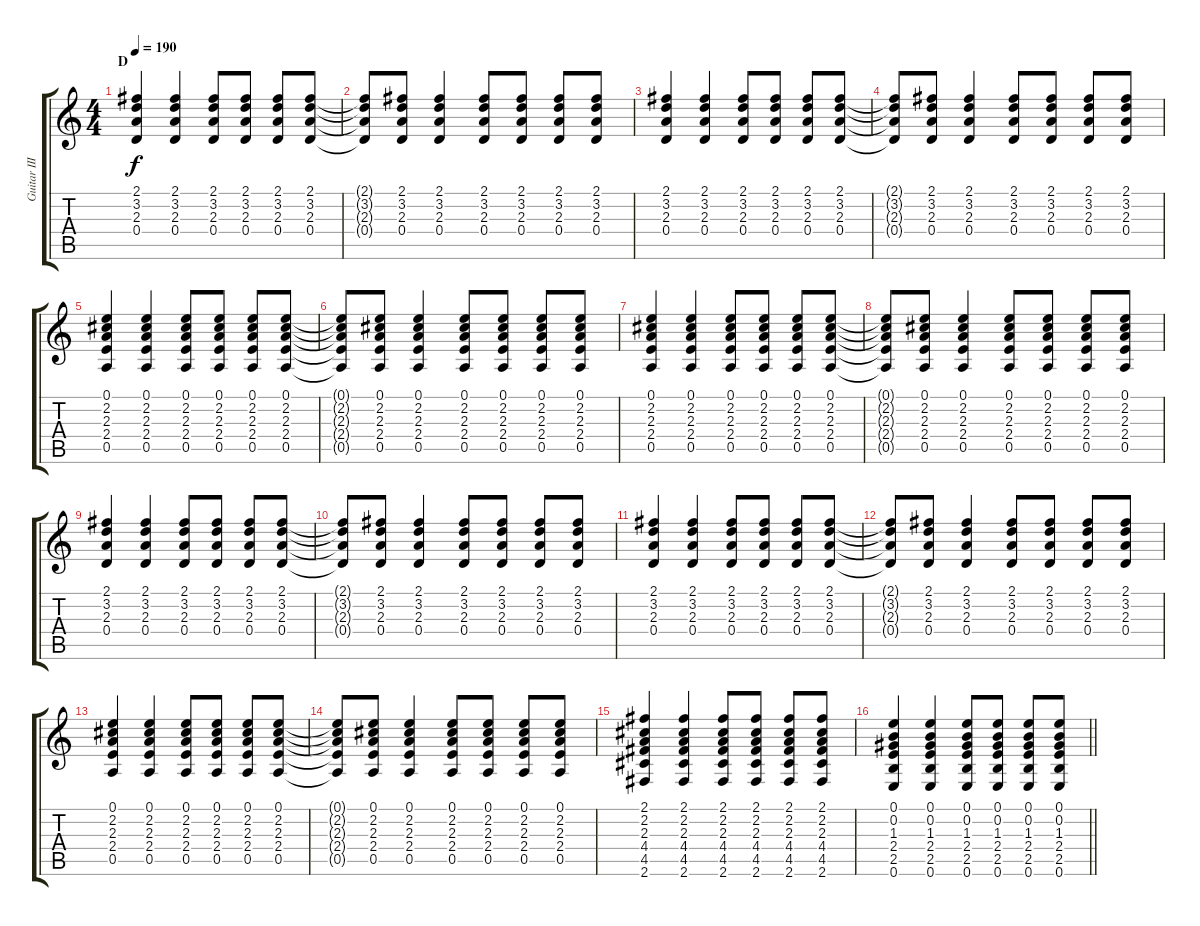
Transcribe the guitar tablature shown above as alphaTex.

\track ("Guitar III" "Guitar III") {instrument acousticguitarsteel}
\staff {score tabs}
\tuning (E4 B3 G3 D3 A2 E2) {hide}
\ts (4 4)
\section ("" "D")
\tempo 190
\clef g2
\ks c
(2.1 3.2 2.3 0.4).4{dy f} (2.1 3.2 2.3 0.4).4 (2.1 3.2 2.3 0.4).8 (2.1 3.2 2.3 0.4).8 (2.1 3.2 2.3 0.4).8 (2.1 3.2 2.3 0.4).8 |
(2.1{t} 3.2{t} 2.3{t} 0.4{t}).8 (2.1 3.2 2.3 0.4).8 (2.1 3.2 2.3 0.4).4 (2.1 3.2 2.3 0.4).8 (2.1 3.2 2.3 0.4).8 (2.1 3.2 2.3 0.4).8 (2.1 3.2 2.3 0.4).8 |
(2.1 3.2 2.3 0.4).4 (2.1 3.2 2.3 0.4).4 (2.1 3.2 2.3 0.4).8 (2.1 3.2 2.3 0.4).8 (2.1 3.2 2.3 0.4).8 (2.1 3.2 2.3 0.4).8 |
(2.1{t} 3.2{t} 2.3{t} 0.4{t}).8 (2.1 3.2 2.3 0.4).8 (2.1 3.2 2.3 0.4).4 (2.1 3.2 2.3 0.4).8 (2.1 3.2 2.3 0.4).8 (2.1 3.2 2.3 0.4).8 (2.1 3.2 2.3 0.4).8 |
(0.1 2.2 2.3 2.4 0.5).4 (0.1 2.2 2.3 2.4 0.5).4 (0.1 2.2 2.3 2.4 0.5).8 (0.1 2.2 2.3 2.4 0.5).8 (0.1 2.2 2.3 2.4 0.5).8 (0.1 2.2 2.3 2.4 0.5).8 |
(0.1{t} 2.2{t} 2.3{t} 2.4{t} 0.5{t}).8 (0.1 2.2 2.3 2.4 0.5).8 (0.1 2.2 2.3 2.4 0.5).4 (0.1 2.2 2.3 2.4 0.5).8 (0.1 2.2 2.3 2.4 0.5).8 (0.1 2.2 2.3 2.4 0.5).8 (0.1 2.2 2.3 2.4 0.5).8 |
(0.1 2.2 2.3 2.4 0.5).4 (0.1 2.2 2.3 2.4 0.5).4 (0.1 2.2 2.3 2.4 0.5).8 (0.1 2.2 2.3 2.4 0.5).8 (0.1 2.2 2.3 2.4 0.5).8 (0.1 2.2 2.3 2.4 0.5).8 |
(0.1{t} 2.2{t} 2.3{t} 2.4{t} 0.5{t}).8 (0.1 2.2 2.3 2.4 0.5).8 (0.1 2.2 2.3 2.4 0.5).4 (0.1 2.2 2.3 2.4 0.5).8 (0.1 2.2 2.3 2.4 0.5).8 (0.1 2.2 2.3 2.4 0.5).8 (0.1 2.2 2.3 2.4 0.5).8 |
(2.1 3.2 2.3 0.4).4 (2.1 3.2 2.3 0.4).4 (2.1 3.2 2.3 0.4).8 (2.1 3.2 2.3 0.4).8 (2.1 3.2 2.3 0.4).8 (2.1 3.2 2.3 0.4).8 |
(2.1{t} 3.2{t} 2.3{t} 0.4{t}).8 (2.1 3.2 2.3 0.4).8 (2.1 3.2 2.3 0.4).4 (2.1 3.2 2.3 0.4).8 (2.1 3.2 2.3 0.4).8 (2.1 3.2 2.3 0.4).8 (2.1 3.2 2.3 0.4).8 |
(2.1 3.2 2.3 0.4).4 (2.1 3.2 2.3 0.4).4 (2.1 3.2 2.3 0.4).8 (2.1 3.2 2.3 0.4).8 (2.1 3.2 2.3 0.4).8 (2.1 3.2 2.3 0.4).8 |
(2.1{t} 3.2{t} 2.3{t} 0.4{t}).8 (2.1 3.2 2.3 0.4).8 (2.1 3.2 2.3 0.4).4 (2.1 3.2 2.3 0.4).8 (2.1 3.2 2.3 0.4).8 (2.1 3.2 2.3 0.4).8 (2.1 3.2 2.3 0.4).8 |
(0.1 2.2 2.3 2.4 0.5).4 (0.1 2.2 2.3 2.4 0.5).4 (0.1 2.2 2.3 2.4 0.5).8 (0.1 2.2 2.3 2.4 0.5).8 (0.1 2.2 2.3 2.4 0.5).8 (0.1 2.2 2.3 2.4 0.5).8 |
(0.1{t} 2.2{t} 2.3{t} 2.4{t} 0.5{t}).8 (0.1 2.2 2.3 2.4 0.5).8 (0.1 2.2 2.3 2.4 0.5).4 (0.1 2.2 2.3 2.4 0.5).8 (0.1 2.2 2.3 2.4 0.5).8 (0.1 2.2 2.3 2.4 0.5).8 (0.1 2.2 2.3 2.4 0.5).8 |
(2.1 2.2 2.3 4.4 4.5 2.6).4 (2.1 2.2 2.3 4.4 4.5 2.6).4 (2.1 2.2 2.3 4.4 4.5 2.6).8 (2.1 2.2 2.3 4.4 4.5 2.6).8 (2.1 2.2 2.3 4.4 4.5 2.6).8 (2.1 2.2 2.3 4.4 4.5 2.6).8 |
\barLineRight lightlight
(0.1 0.2 1.3 2.4 2.5 0.6).4 (0.1 0.2 1.3 2.4 2.5 0.6).4 (0.1 0.2 1.3 2.4 2.5 0.6).8 (0.1 0.2 1.3 2.4 2.5 0.6).8 (0.1 0.2 1.3 2.4 2.5 0.6).8 (0.1 0.2 1.3 2.4 2.5 0.6).8
